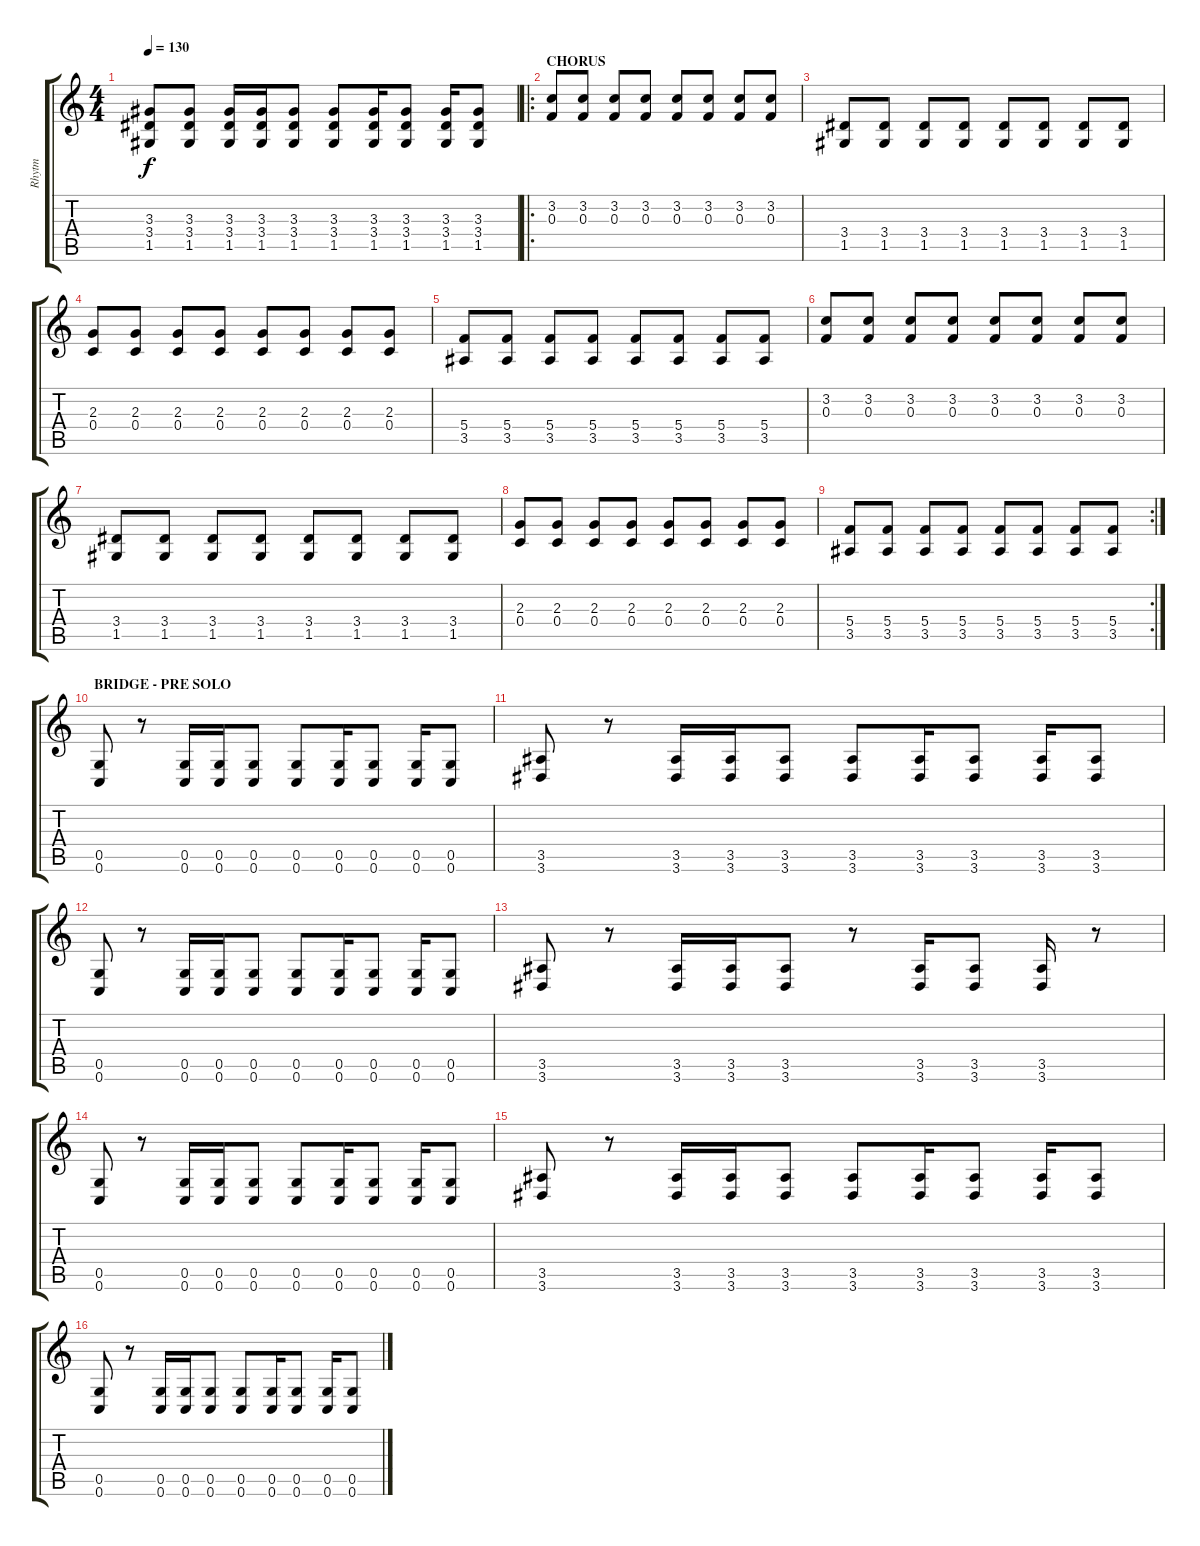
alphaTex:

\track ("Rhytm" "Rhytm") {instrument distortionguitar}
\staff {score tabs}
\tuning (D4 A3 F3 C3 G2 C2) {hide}
\ts (4 4)
\tempo 130
\clef g2
\ks c
(3.3 3.4 1.5).8{dy f} (3.3 3.4 1.5).8 (3.3 3.4 1.5).16 (3.3 3.4 1.5).16 (3.3 3.4 1.5).8 (3.3 3.4 1.5).8 (3.3 3.4 1.5).16 (3.3 3.4 1.5).8 (3.3 3.4 1.5).16 (3.3 3.4 1.5).8 |
\ro
\section ("" "CHORUS")
(3.2 0.3).8 (3.2 0.3).8 (3.2 0.3).8 (3.2 0.3).8 (3.2 0.3).8 (3.2 0.3).8 (3.2 0.3).8 (3.2 0.3).8 |
(3.4 1.5).8 (3.4 1.5).8 (3.4 1.5).8 (3.4 1.5).8 (3.4 1.5).8 (3.4 1.5).8 (3.4 1.5).8 (3.4 1.5).8 |
(2.3 0.4).8 (2.3 0.4).8 (2.3 0.4).8 (2.3 0.4).8 (2.3 0.4).8 (2.3 0.4).8 (2.3 0.4).8 (2.3 0.4).8 |
(5.4 3.5).8 (5.4 3.5).8 (5.4 3.5).8 (5.4 3.5).8 (5.4 3.5).8 (5.4 3.5).8 (5.4 3.5).8 (5.4 3.5).8 |
(3.2 0.3).8 (3.2 0.3).8 (3.2 0.3).8 (3.2 0.3).8 (3.2 0.3).8 (3.2 0.3).8 (3.2 0.3).8 (3.2 0.3).8 |
(3.4 1.5).8 (3.4 1.5).8 (3.4 1.5).8 (3.4 1.5).8 (3.4 1.5).8 (3.4 1.5).8 (3.4 1.5).8 (3.4 1.5).8 |
(2.3 0.4).8 (2.3 0.4).8 (2.3 0.4).8 (2.3 0.4).8 (2.3 0.4).8 (2.3 0.4).8 (2.3 0.4).8 (2.3 0.4).8 |
\rc 2
(5.4 3.5).8 (5.4 3.5).8 (5.4 3.5).8 (5.4 3.5).8 (5.4 3.5).8 (5.4 3.5).8 (5.4 3.5).8 (5.4 3.5).8 |
\section ("" "BRIDGE - PRE SOLO")
(0.5 0.6).8 r.8 (0.5 0.6).16 (0.5 0.6).16 (0.5 0.6).8 (0.5 0.6).8 (0.5 0.6).16 (0.5 0.6).8 (0.5 0.6).16 (0.5 0.6).8 |
(3.5 3.6).8 r.8 (3.5 3.6).16 (3.5 3.6).16 (3.5 3.6).8 (3.5 3.6).8 (3.5 3.6).16 (3.5 3.6).8 (3.5 3.6).16 (3.5 3.6).8 |
(0.5 0.6).8 r.8 (0.5 0.6).16 (0.5 0.6).16 (0.5 0.6).8 (0.5 0.6).8 (0.5 0.6).16 (0.5 0.6).8 (0.5 0.6).16 (0.5 0.6).8 |
(3.5 3.6).8 r.8 (3.5 3.6).16 (3.5 3.6).16 (3.5 3.6).8 r.8 (3.5 3.6).16 (3.5 3.6).8 (3.5 3.6).16 r.8 |
(0.5 0.6).8 r.8 (0.5 0.6).16 (0.5 0.6).16 (0.5 0.6).8 (0.5 0.6).8 (0.5 0.6).16 (0.5 0.6).8 (0.5 0.6).16 (0.5 0.6).8 |
(3.5 3.6).8 r.8 (3.5 3.6).16 (3.5 3.6).16 (3.5 3.6).8 (3.5 3.6).8 (3.5 3.6).16 (3.5 3.6).8 (3.5 3.6).16 (3.5 3.6).8 |
(0.5 0.6).8 r.8 (0.5 0.6).16 (0.5 0.6).16 (0.5 0.6).8 (0.5 0.6).8 (0.5 0.6).16 (0.5 0.6).8 (0.5 0.6).16 (0.5 0.6).8
